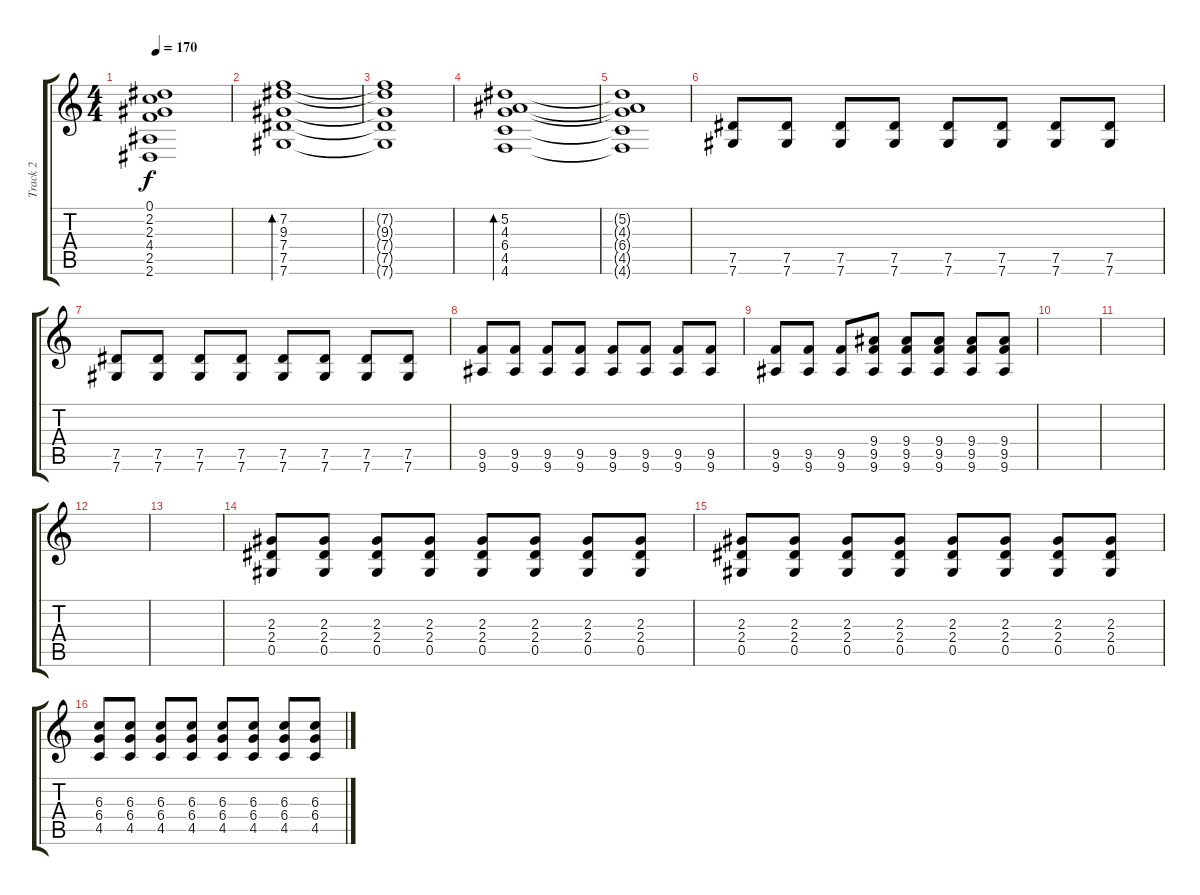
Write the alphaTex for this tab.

\track ("Track 2" "Track 2") {instrument electricguitarmuted bank 255}
\staff {score tabs}
\tuning (Eb4 Bb3 Gb3 Db3 Ab2 Db2) {hide}
\ts (4 4)
\tempo 170
\clef g2
\ks c
(0.1{t} 2.2{t} 2.3{t} 4.4{t} 2.5{t} 2.6{t}).1{dy f} |
(7.2 9.3 7.4 7.5 7.6).1{bd 480} |
(7.2{t} 9.3{t} 7.4{t} 7.5{t} 7.6{t}).1 |
(5.2 4.3 6.4 4.5 4.6).1{bd 480} |
(5.2{t} 4.3{t} 6.4{t} 4.5{t} 4.6{t}).1 |
(7.5 7.6).8{instrument overdrivenguitar} (7.5 7.6).8 (7.5 7.6).8 (7.5 7.6).8 (7.5 7.6).8 (7.5 7.6).8 (7.5 7.6).8 (7.5 7.6).8 |
(7.5 7.6).8 (7.5 7.6).8 (7.5 7.6).8 (7.5 7.6).8 (7.5 7.6).8 (7.5 7.6).8 (7.5 7.6).8 (7.5 7.6).8 |
(9.5 9.6).8{volume 13} (9.5 9.6).8 (9.5 9.6).8 (9.5 9.6).8 (9.5 9.6).8 (9.5 9.6).8 (9.5 9.6).8 (9.5 9.6).8 |
(9.5 9.6).8 (9.5 9.6).8 (9.5 9.6).8 (9.4 9.5 9.6).8 (9.4 9.5 9.6).8 (9.4 9.5 9.6).8 (9.4 9.5 9.6).8 (9.4 9.5 9.6).8 |
|
|
|
|
(2.3 2.4 0.5).8 (2.3 2.4 0.5).8 (2.3 2.4 0.5).8 (2.3 2.4 0.5).8 (2.3 2.4 0.5).8 (2.3 2.4 0.5).8 (2.3 2.4 0.5).8 (2.3 2.4 0.5).8 |
(2.3 2.4 0.5).8 (2.3 2.4 0.5).8 (2.3 2.4 0.5).8 (2.3 2.4 0.5).8 (2.3 2.4 0.5).8 (2.3 2.4 0.5).8 (2.3 2.4 0.5).8 (2.3 2.4 0.5).8 |
(6.3 6.4 4.5).8 (6.3 6.4 4.5).8 (6.3 6.4 4.5).8 (6.3 6.4 4.5).8 (6.3 6.4 4.5).8 (6.3 6.4 4.5).8 (6.3 6.4 4.5).8 (6.3 6.4 4.5).8
